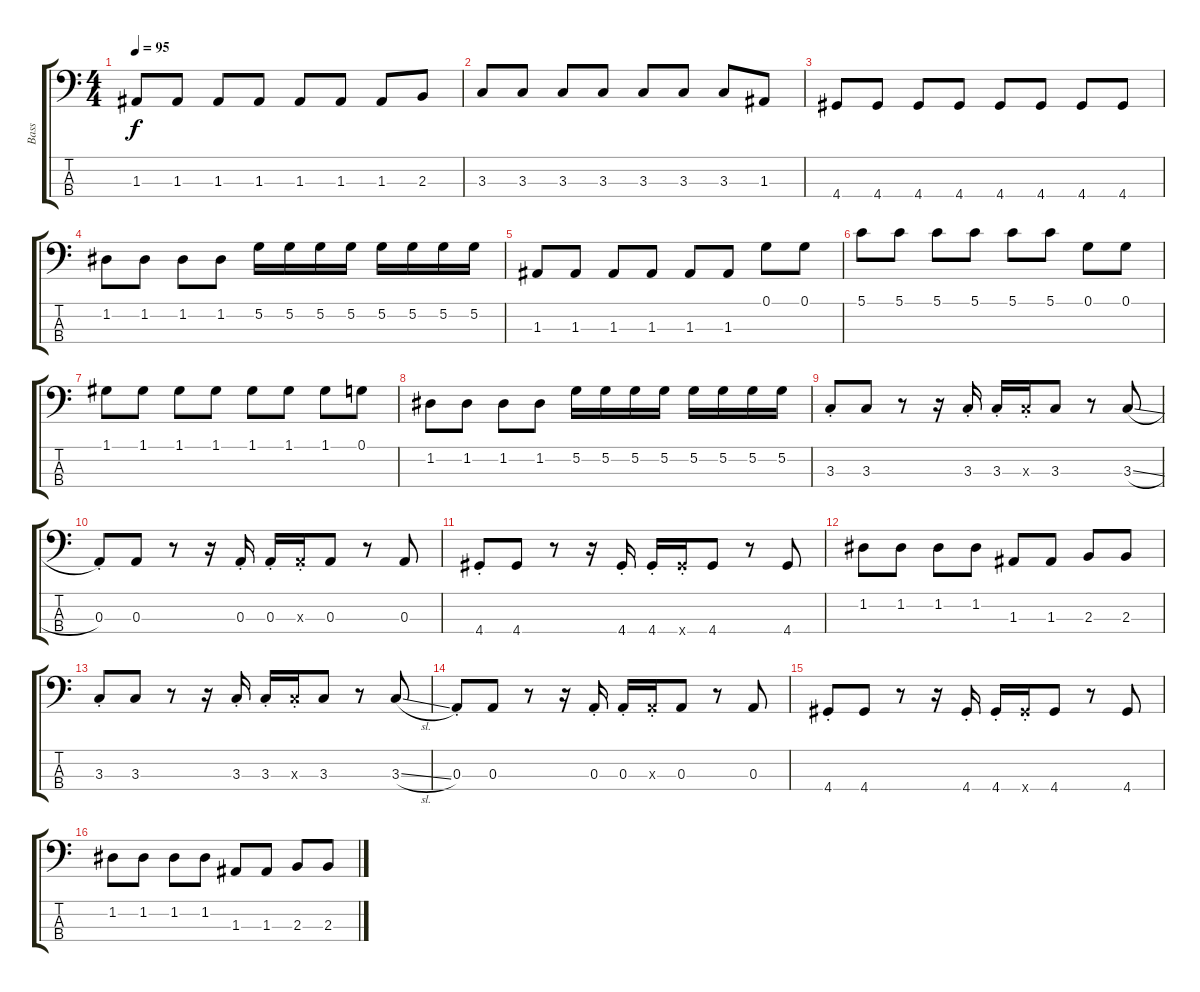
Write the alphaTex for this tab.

\track ("Bass" "Bass") {instrument electricbassfinger}
\staff {score tabs}
\tuning (G2 D2 A1 E1) {hide}
\ts (4 4)
\tempo 95
\clef f4
\ks c
1.3.8{dy f} 1.3.8 1.3.8 1.3.8 1.3.8 1.3.8 1.3.8 2.3.8 |
3.3.8 3.3.8 3.3.8 3.3.8 3.3.8 3.3.8 3.3.8 1.3.8 |
4.4.8 4.4.8 4.4.8 4.4.8 4.4.8 4.4.8 4.4.8 4.4.8 |
1.2.8 1.2.8 1.2.8 1.2.8 5.2.16 5.2.16 5.2.16 5.2.16 5.2.16 5.2.16 5.2.16 5.2.16 |
1.3.8 1.3.8 1.3.8 1.3.8 1.3.8 1.3.8 0.1.8 0.1.8 |
5.1.8 5.1.8 5.1.8 5.1.8 5.1.8 5.1.8 0.1.8 0.1.8 |
1.1.8 1.1.8 1.1.8 1.1.8 1.1.8 1.1.8 1.1.8 0.1.8 |
1.2.8 1.2.8 1.2.8 1.2.8 5.2.16 5.2.16 5.2.16 5.2.16 5.2.16 5.2.16 5.2.16 5.2.16 |
3.3{st}.8 3.3.8 r.8 r.16 3.3{st}.16 3.3{st}.16 3.3{st x}.16 3.3.8 r.8 3.3{sl}.8 |
0.3{st}.8 0.3.8 r.8 r.16 0.3{st}.16 0.3{st}.16 0.3{st x}.16 0.3.8 r.8 0.3.8 |
4.4{st}.8 4.4.8 r.8 r.16 4.4{st}.16 4.4{st}.16 4.4{st x}.16 4.4.8 r.8 4.4.8 |
1.2.8 1.2.8 1.2.8 1.2.8 1.3.8 1.3.8 2.3.8 2.3.8 |
3.3{st}.8 3.3.8 r.8 r.16 3.3{st}.16 3.3{st}.16 3.3{st x}.16 3.3.8 r.8 3.3{sl}.8 |
0.3{st}.8 0.3.8 r.8 r.16 0.3{st}.16 0.3{st}.16 0.3{st x}.16 0.3.8 r.8 0.3.8 |
4.4{st}.8 4.4.8 r.8 r.16 4.4{st}.16 4.4{st}.16 4.4{st x}.16 4.4.8 r.8 4.4.8 |
1.2.8 1.2.8 1.2.8 1.2.8 1.3.8 1.3.8 2.3.8 2.3.8
